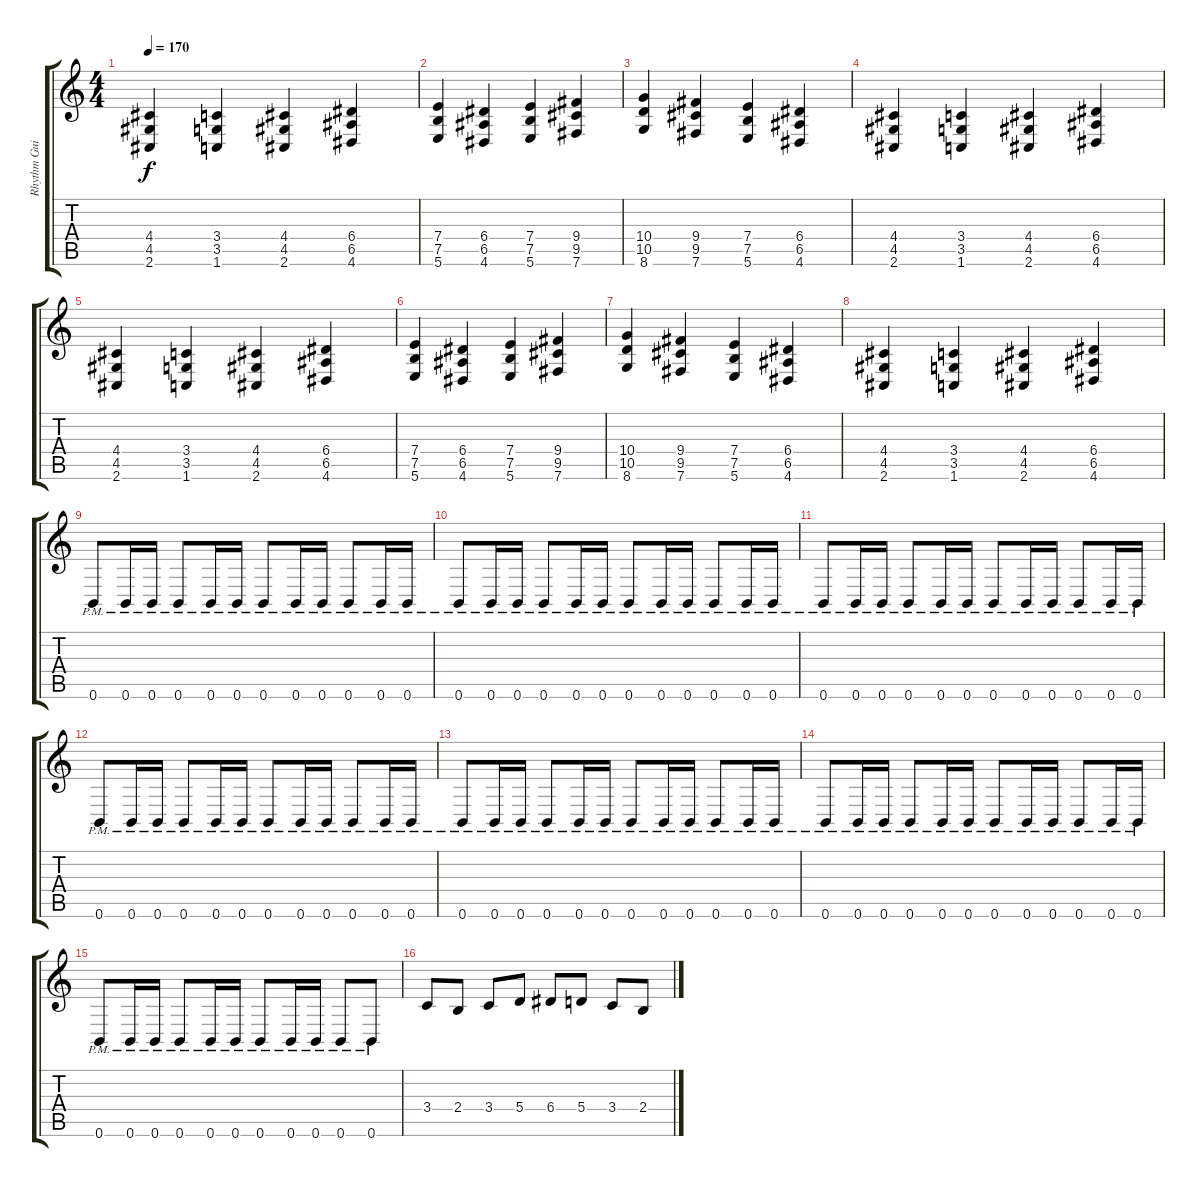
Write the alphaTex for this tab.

\track ("Rhythm Guitar 2" "Rhythm Gui") {instrument distortionguitar}
\staff {score tabs}
\tuning (B3 Gb3 D3 A2 E2 B1) {hide}
\ts (4 4)
\tempo 170
\clef g2
\ks c
(4.4 4.5 2.6).4{dy f} (3.4 3.5 1.6).4 (4.4 4.5 2.6).4 (6.4 6.5 4.6).4 |
(7.4 7.5 5.6).4 (6.4 6.5 4.6).4 (7.4 7.5 5.6).4 (9.4 9.5 7.6).4 |
(10.4 10.5 8.6).4 (9.4 9.5 7.6).4 (7.4 7.5 5.6).4 (6.4 6.5 4.6).4 |
(4.4 4.5 2.6).4 (3.4 3.5 1.6).4 (4.4 4.5 2.6).4 (6.4 6.5 4.6).4 |
(4.4 4.5 2.6).4 (3.4 3.5 1.6).4 (4.4 4.5 2.6).4 (6.4 6.5 4.6).4 |
(7.4 7.5 5.6).4 (6.4 6.5 4.6).4 (7.4 7.5 5.6).4 (9.4 9.5 7.6).4 |
(10.4 10.5 8.6).4 (9.4 9.5 7.6).4 (7.4 7.5 5.6).4 (6.4 6.5 4.6).4 |
(4.4 4.5 2.6).4 (3.4 3.5 1.6).4 (4.4 4.5 2.6).4 (6.4 6.5 4.6).4 |
0.6{pm}.8 0.6{pm}.16 0.6{pm}.16 0.6{pm}.8 0.6{pm}.16 0.6{pm}.16 0.6{pm}.8 0.6{pm}.16 0.6{pm}.16 0.6{pm}.8 0.6{pm}.16 0.6{pm}.16 |
0.6{pm}.8 0.6{pm}.16 0.6{pm}.16 0.6{pm}.8 0.6{pm}.16 0.6{pm}.16 0.6{pm}.8 0.6{pm}.16 0.6{pm}.16 0.6{pm}.8 0.6{pm}.16 0.6{pm}.16 |
0.6{pm}.8 0.6{pm}.16 0.6{pm}.16 0.6{pm}.8 0.6{pm}.16 0.6{pm}.16 0.6{pm}.8 0.6{pm}.16 0.6{pm}.16 0.6{pm}.8 0.6{pm}.16 0.6{pm}.16 |
0.6{pm}.8 0.6{pm}.16 0.6{pm}.16 0.6{pm}.8 0.6{pm}.16 0.6{pm}.16 0.6{pm}.8 0.6{pm}.16 0.6{pm}.16 0.6{pm}.8 0.6{pm}.16 0.6{pm}.16 |
0.6{pm}.8 0.6{pm}.16 0.6{pm}.16 0.6{pm}.8 0.6{pm}.16 0.6{pm}.16 0.6{pm}.8 0.6{pm}.16 0.6{pm}.16 0.6{pm}.8 0.6{pm}.16 0.6{pm}.16 |
0.6{pm}.8 0.6{pm}.16 0.6{pm}.16 0.6{pm}.8 0.6{pm}.16 0.6{pm}.16 0.6{pm}.8 0.6{pm}.16 0.6{pm}.16 0.6{pm}.8 0.6{pm}.16 0.6{pm}.16 |
0.6{pm}.8 0.6{pm}.16 0.6{pm}.16 0.6{pm}.8 0.6{pm}.16 0.6{pm}.16 0.6{pm}.8 0.6{pm}.16 0.6{pm}.16 0.6{pm}.8 0.6{pm}.8 |
3.4.8 2.4.8 3.4.8 5.4.8 6.4.8 5.4.8 3.4.8 2.4.8
